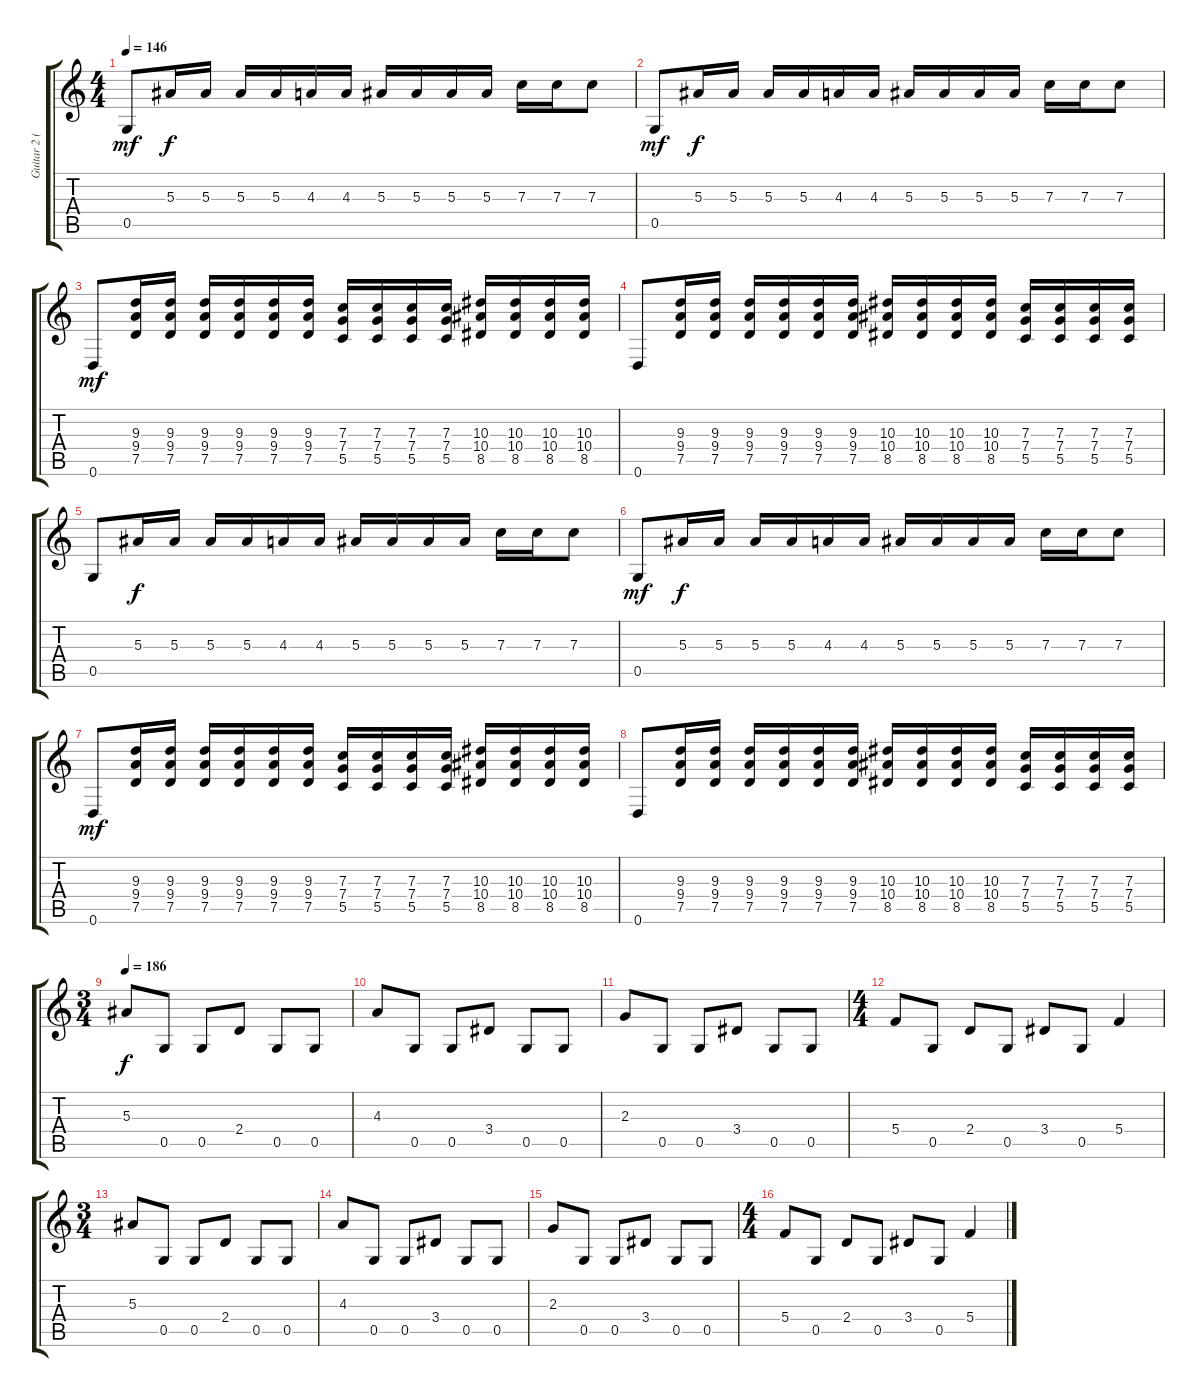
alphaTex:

\track ("Guitar 2 (Lead)" "Guitar 2 (") {instrument distortionguitar}
\staff {score tabs}
\tuning (D4 A3 F3 C3 G2 D2) {hide}
\ts (4 4)
\tempo 146
\clef g2
\ks c
0.5.8{dy mf instrument distortionguitar} 5.3.16{dy f} 5.3.16 5.3.16 5.3.16 4.3.16 4.3.16 5.3.16 5.3.16 5.3.16 5.3.16 7.3.16 7.3.16 7.3.8 |
0.5.8{dy mf} 5.3.16{dy f} 5.3.16 5.3.16 5.3.16 4.3.16 4.3.16 5.3.16 5.3.16 5.3.16 5.3.16 7.3.16 7.3.16 7.3.8 |
0.6.8{dy mf} (9.3 9.4 7.5).16 (9.3 9.4 7.5).16 (9.3 9.4 7.5).16 (9.3 9.4 7.5).16 (9.3 9.4 7.5).16 (9.3 9.4 7.5).16 (7.3 7.4 5.5).16 (7.3 7.4 5.5).16 (7.3 7.4 5.5).16 (7.3 7.4 5.5).16 (10.3 10.4 8.5).16 (10.3 10.4 8.5).16 (10.3 10.4 8.5).16 (10.3 10.4 8.5).16 |
0.6.8 (9.3 9.4 7.5).16 (9.3 9.4 7.5).16 (9.3 9.4 7.5).16 (9.3 9.4 7.5).16 (9.3 9.4 7.5).16 (9.3 9.4 7.5).16 (10.3 10.4 8.5).16 (10.3 10.4 8.5).16 (10.3 10.4 8.5).16 (10.3 10.4 8.5).16 (7.3 7.4 5.5).16 (7.3 7.4 5.5).16 (7.3 7.4 5.5).16 (7.3 7.4 5.5).16 |
0.5.8 5.3.16{dy f} 5.3.16 5.3.16 5.3.16 4.3.16 4.3.16 5.3.16 5.3.16 5.3.16 5.3.16 7.3.16 7.3.16 7.3.8 |
0.5.8{dy mf} 5.3.16{dy f} 5.3.16 5.3.16 5.3.16 4.3.16 4.3.16 5.3.16 5.3.16 5.3.16 5.3.16 7.3.16 7.3.16 7.3.8 |
0.6.8{dy mf} (9.3 9.4 7.5).16 (9.3 9.4 7.5).16 (9.3 9.4 7.5).16 (9.3 9.4 7.5).16 (9.3 9.4 7.5).16 (9.3 9.4 7.5).16 (7.3 7.4 5.5).16 (7.3 7.4 5.5).16 (7.3 7.4 5.5).16 (7.3 7.4 5.5).16 (10.3 10.4 8.5).16 (10.3 10.4 8.5).16 (10.3 10.4 8.5).16 (10.3 10.4 8.5).16 |
0.6.8 (9.3 9.4 7.5).16 (9.3 9.4 7.5).16 (9.3 9.4 7.5).16 (9.3 9.4 7.5).16 (9.3 9.4 7.5).16 (9.3 9.4 7.5).16 (10.3 10.4 8.5).16 (10.3 10.4 8.5).16 (10.3 10.4 8.5).16 (10.3 10.4 8.5).16 (7.3 7.4 5.5).16 (7.3 7.4 5.5).16 (7.3 7.4 5.5).16 (7.3 7.4 5.5).16 |
\ts (3 4)
\tempo 186
5.3.8{dy f} 0.5.8 0.5.8 2.4.8 0.5.8 0.5.8 |
4.3.8 0.5.8 0.5.8 3.4.8 0.5.8 0.5.8 |
2.3.8 0.5.8 0.5.8 3.4.8 0.5.8 0.5.8 |
\ts (4 4)
5.4.8 0.5.8 2.4.8 0.5.8 3.4.8 0.5.8 5.4.4 |
\ts (3 4)
5.3.8 0.5.8 0.5.8 2.4.8 0.5.8 0.5.8 |
4.3.8 0.5.8 0.5.8 3.4.8 0.5.8 0.5.8 |
2.3.8 0.5.8 0.5.8 3.4.8 0.5.8 0.5.8 |
\ts (4 4)
5.4.8 0.5.8 2.4.8 0.5.8 3.4.8 0.5.8 5.4.4
